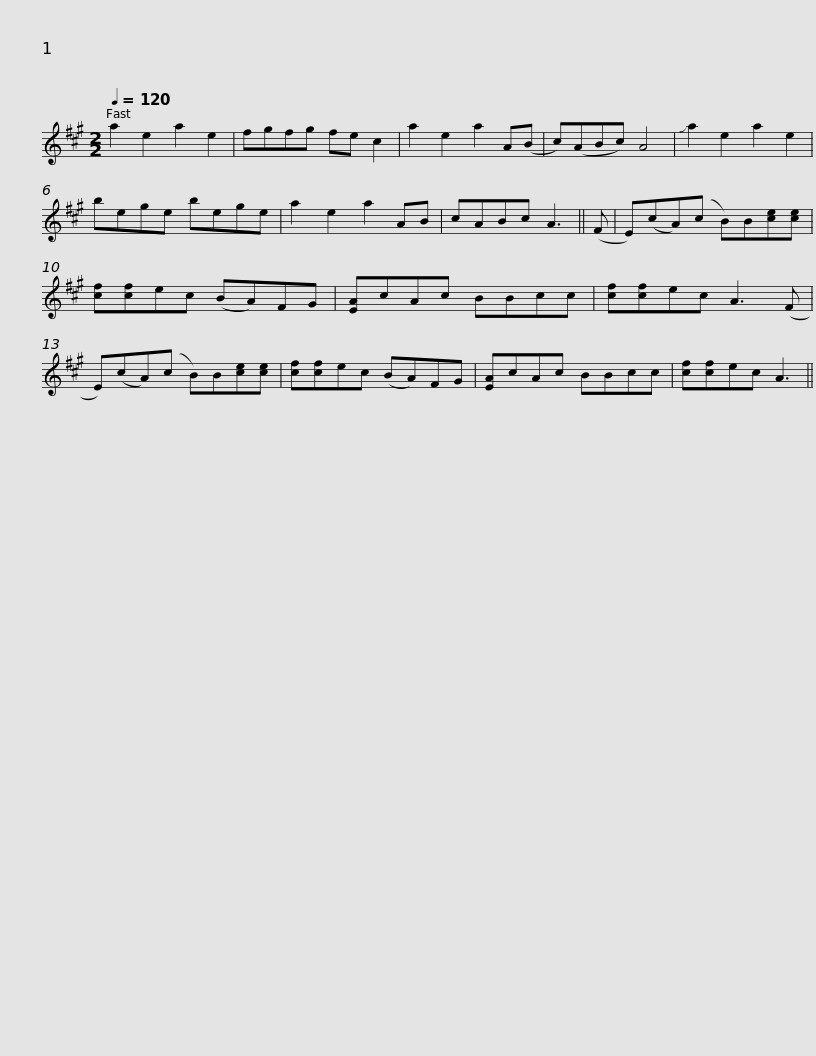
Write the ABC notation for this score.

X:1
L:1/8
Q:1/4=120
M:2/2
I:linebreak $
K:A
V:1 treble
V:1
 a2 e2 a2 e2 | fgfg fe c2 | a2 e2 a2 A(B | c)(ABc) A4 | !slide!a2 e2 a2 e2 | %5
 bege bege | a2 e2 a2 AB |$ cABc A3 || (F | E)(cA)(c B)B[ce][ce] | %10
 [cf][cf]ec (BA)FG | [EA]cAc BBcc | [cf][cf]ec A3 (F |$ E)(cA)(c B)B[ce][ce] | [cf][cf]ec (BA)FG | %15
 [EA]cAc BBcc | [cf][cf]ec A3 || %17
